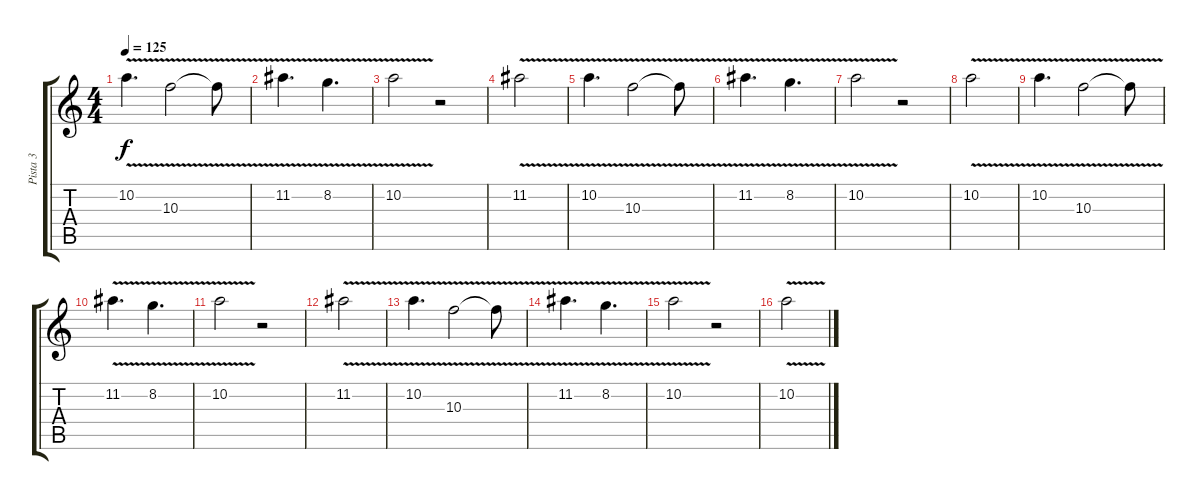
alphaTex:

\track ("Pista 3" "Pista 3") {instrument overdrivenguitar}
\staff {score tabs}
\tuning (E4 B3 G3 D3 A2 E2) {hide}
\ts (4 4)
\tempo 125
\clef g2
\ks c
10.2{v}.4{d dy f} 10.3{v}.2 10.3{t}.8 |
11.2{v}.4{d} 8.2{v}.4{d} |
10.2{v}.2 r.2 |
11.2{v}.2 |
10.2{v}.4{d} 10.3{v}.2 10.3{t}.8 |
11.2{v}.4{d} 8.2{v}.4{d} |
10.2{v}.2 r.2 |
10.2{v}.2 |
10.2{v}.4{d} 10.3{v}.2 10.3{t}.8 |
11.2{v}.4{d} 8.2{v}.4{d} |
10.2{v}.2 r.2 |
11.2{v}.2 |
10.2{v}.4{d} 10.3{v}.2 10.3{t}.8 |
11.2{v}.4{d} 8.2{v}.4{d} |
10.2{v}.2 r.2 |
10.2{v}.2
